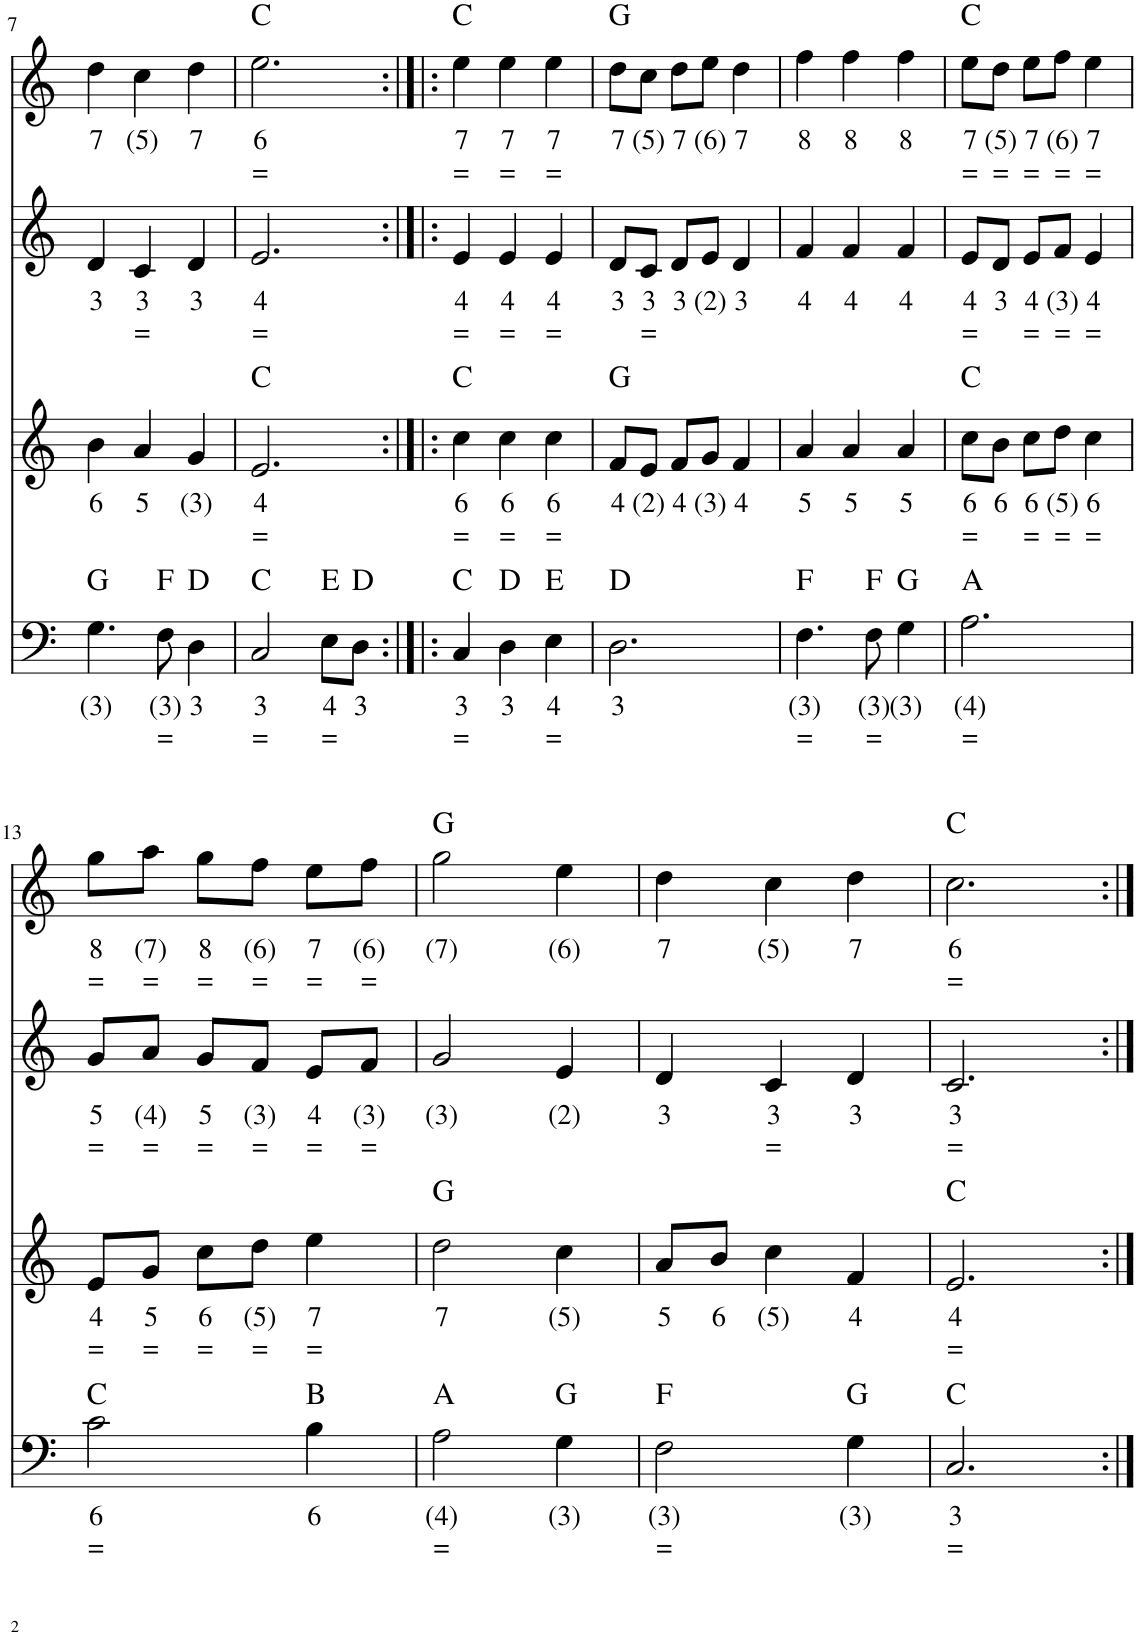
**kern	**text	**text	**harte	**kern	**text	**text	**harte	**kern	**text	**text	**kern	**text	**text	**harte
*part4	*part4	*part4	*part4	*part3	*part3	*part3	*part3	*part2	*part2	*part2	*part1	*part1	*part1	*part1
*staff4	*staff4	*staff4	*	*staff3	*staff3	*staff3	*	*staff2	*staff2	*staff2	*staff1	*staff1	*staff1	*
*I"Fagot, Bassoon	*	*	*	*I"Hobo, Oboe	*	*	*	*I"Stem	*	*	*I"Bandoneon, Flute	*	*	*
!!LO:PB:g=z
*clefF4	*	*	*	*clefG2	*	*	*	*clefG2	*	*	*clefG2	*	*	*
*k[]	*	*	*	*k[]	*	*	*	*k[]	*	*	*k[]	*	*	*
*M3/4	*	*	*	*M3/4	*	*	*	*M3/4	*	*	*M3/4	*	*	*
=7	=7	=7	=7	=7	=7	=7	=7	=7	=7	=7	=7	=7	=7	=7
!	!LO:LY:b	!	!	!	!LO:LY:b	!	!	!	!LO:LY:b	!	!	!LO:LY:b	!	!
4.G\	(3)	.	G:maj	4b\	6	.	.	4d/	3	.	4dd\	7	.	.
!	!	!	!	!	!LO:LY:b	!	!	!	!LO:LY:b	!LO:LY:b	!	!LO:LY:b	!	!
.	.	.	.	4a/	5	.	.	4c/	3	=	4cc\	(5)	.	.
!	!LO:LY:b	!LO:LY:b	!	!	!	!	!	!	!	!	!	!	!	!
8F\	(3)	=	F:maj	.	.	.	.	.	.	.	.	.	.	.
!	!LO:LY:b	!	!	!	!LO:LY:b	!	!	!	!LO:LY:b	!	!	!LO:LY:b	!	!
4D\	3	.	D:maj	4g/	(3)	.	.	4d/	3	.	4dd\	7	.	.
=8	=8	=8	=8	=8	=8	=8	=8	=8	=8	=8	=8	=8	=8	=8
!	!LO:LY:b	!LO:LY:b	!	!	!LO:LY:b	!LO:LY:b	!	!	!LO:LY:b	!LO:LY:b	!	!LO:LY:b	!LO:LY:b	!
2C/	3	=	C:maj	2.e/	4	=	C:maj	2.e/	4	=	2.ee\	6	=	C:maj
!	!LO:LY:b	!LO:LY:b	!	!	!	!	!	!	!	!	!	!	!	!
8E\L	4	=	E:maj	.	.	.	.	.	.	.	.	.	.	.
!	!LO:LY:b	!	!	!	!	!	!	!	!	!	!	!	!	!
8D\J	3	.	D:maj	.	.	.	.	.	.	.	.	.	.	.
=9:|!|:	=9:|!|:	=9:|!|:	=9:|!|:	=9:|!|:	=9:|!|:	=9:|!|:	=9:|!|:	=9:|!|:	=9:|!|:	=9:|!|:	=9:|!|:	=9:|!|:	=9:|!|:	=9:|!|:
!	!LO:LY:b	!LO:LY:b	!	!	!LO:LY:b	!LO:LY:b	!	!	!LO:LY:b	!LO:LY:b	!	!LO:LY:b	!LO:LY:b	!
4C/	3	=	C:maj	4cc\	6	=	C:maj	4e/	4	=	4ee\	7	=	C:maj
!	!LO:LY:b	!	!	!	!LO:LY:b	!LO:LY:b	!	!	!LO:LY:b	!LO:LY:b	!	!LO:LY:b	!LO:LY:b	!
4D\	3	.	D:maj	4cc\	6	=	.	4e/	4	=	4ee\	7	=	.
!	!LO:LY:b	!LO:LY:b	!	!	!LO:LY:b	!LO:LY:b	!	!	!LO:LY:b	!LO:LY:b	!	!LO:LY:b	!LO:LY:b	!
4E\	4	=	E:maj	4cc\	6	=	.	4e/	4	=	4ee\	7	=	.
=10	=10	=10	=10	=10	=10	=10	=10	=10	=10	=10	=10	=10	=10	=10
!	!LO:LY:b	!	!	!	!LO:LY:b	!	!	!	!LO:LY:b	!	!	!LO:LY:b	!	!
2.D\	3	.	D:maj	8f/L	4	.	G:maj	8d/L	3	.	8dd\L	7	.	G:maj
!	!	!	!	!	!LO:LY:b	!	!	!	!LO:LY:b	!LO:LY:b	!	!LO:LY:b	!	!
.	.	.	.	8e/J	(2)	.	.	8c/J	3	=	8cc\J	(5)	.	.
!	!	!	!	!	!LO:LY:b	!	!	!	!LO:LY:b	!	!	!LO:LY:b	!	!
.	.	.	.	8f/L	4	.	.	8d/L	3	.	8dd\L	7	.	.
!	!	!	!	!	!LO:LY:b	!	!	!	!LO:LY:b	!	!	!LO:LY:b	!	!
.	.	.	.	8g/J	(3)	.	.	8e/J	(2)	.	8ee\J	(6)	.	.
!	!	!	!	!	!LO:LY:b	!	!	!	!LO:LY:b	!	!	!LO:LY:b	!	!
.	.	.	.	4f/	4	.	.	4d/	3	.	4dd\	7	.	.
=11	=11	=11	=11	=11	=11	=11	=11	=11	=11	=11	=11	=11	=11	=11
!	!LO:LY:b	!LO:LY:b	!	!	!LO:LY:b	!	!	!	!LO:LY:b	!	!	!LO:LY:b	!	!
4.F\	(3)	=	F:maj	4a/	5	.	.	4f/	4	.	4ff\	8	.	.
!	!	!	!	!	!LO:LY:b	!	!	!	!LO:LY:b	!	!	!LO:LY:b	!	!
.	.	.	.	4a/	5	.	.	4f/	4	.	4ff\	8	.	.
!	!LO:LY:b	!LO:LY:b	!	!	!	!	!	!	!	!	!	!	!	!
8F\	(3)	=	F:maj	.	.	.	.	.	.	.	.	.	.	.
!	!LO:LY:b	!	!	!	!LO:LY:b	!	!	!	!LO:LY:b	!	!	!LO:LY:b	!	!
4G\	(3)	.	G:maj	4a/	5	.	.	4f/	4	.	4ff\	8	.	.
=12	=12	=12	=12	=12	=12	=12	=12	=12	=12	=12	=12	=12	=12	=12
!	!LO:LY:b	!LO:LY:b	!	!	!LO:LY:b	!LO:LY:b	!	!	!LO:LY:b	!LO:LY:b	!	!LO:LY:b	!LO:LY:b	!
2.A\	(4)	=	A:maj	8cc\L	6	=	C:maj	8e/L	4	=	8ee\L	7	=	C:maj
!	!	!	!	!	!LO:LY:b	!	!	!	!LO:LY:b	!	!	!LO:LY:b	!LO:LY:b	!
.	.	.	.	8b\J	6	.	.	8d/J	3	.	8dd\J	(5)	=	.
!	!	!	!	!	!LO:LY:b	!LO:LY:b	!	!	!LO:LY:b	!LO:LY:b	!	!LO:LY:b	!LO:LY:b	!
.	.	.	.	8cc\L	6	=	.	8e/L	4	=	8ee\L	7	=	.
!	!	!	!	!	!LO:LY:b	!LO:LY:b	!	!	!LO:LY:b	!LO:LY:b	!	!LO:LY:b	!LO:LY:b	!
.	.	.	.	8dd\J	(5)	=	.	8f/J	(3)	=	8ff\J	(6)	=	.
!	!	!	!	!	!LO:LY:b	!LO:LY:b	!	!	!LO:LY:b	!LO:LY:b	!	!LO:LY:b	!LO:LY:b	!
.	.	.	.	4cc\	6	=	.	4e/	4	=	4ee\	7	=	.
!!LO:LB:g=z
=13	=13	=13	=13	=13	=13	=13	=13	=13	=13	=13	=13	=13	=13	=13
!	!LO:LY:b	!LO:LY:b	!	!	!LO:LY:b	!LO:LY:b	!	!	!LO:LY:b	!LO:LY:b	!	!LO:LY:b	!LO:LY:b	!
2c\	6	=	C:maj	8e/L	4	=	.	8g/L	5	=	8gg\L	8	=	.
!	!	!	!	!	!LO:LY:b	!LO:LY:b	!	!	!LO:LY:b	!LO:LY:b	!	!LO:LY:b	!LO:LY:b	!
.	.	.	.	8g/J	5	=	.	8a/J	(4)	=	8aa\J	(7)	=	.
!	!	!	!	!	!LO:LY:b	!LO:LY:b	!	!	!LO:LY:b	!LO:LY:b	!	!LO:LY:b	!LO:LY:b	!
.	.	.	.	8cc\L	6	=	.	8g/L	5	=	8gg\L	8	=	.
!	!	!	!	!	!LO:LY:b	!LO:LY:b	!	!	!LO:LY:b	!LO:LY:b	!	!LO:LY:b	!LO:LY:b	!
.	.	.	.	8dd\J	(5)	=	.	8f/J	(3)	=	8ff\J	(6)	=	.
!	!LO:LY:b	!	!	!	!LO:LY:b	!LO:LY:b	!	!	!LO:LY:b	!LO:LY:b	!	!LO:LY:b	!LO:LY:b	!
4B\	6	.	B:maj	4ee\	7	=	.	8e/L	4	=	8ee\L	7	=	.
!	!	!	!	!	!	!	!	!	!LO:LY:b	!LO:LY:b	!	!LO:LY:b	!LO:LY:b	!
.	.	.	.	.	.	.	.	8f/J	(3)	=	8ff\J	(6)	=	.
=14	=14	=14	=14	=14	=14	=14	=14	=14	=14	=14	=14	=14	=14	=14
!	!LO:LY:b	!LO:LY:b	!	!	!LO:LY:b	!	!	!	!LO:LY:b	!	!	!LO:LY:b	!	!
2A\	(4)	=	A:maj	2dd\	7	.	G:maj	2g/	(3)	.	2gg\	(7)	.	G:maj
!	!LO:LY:b	!	!	!	!LO:LY:b	!	!	!	!LO:LY:b	!	!	!LO:LY:b	!	!
4G\	(3)	.	G:maj	4cc\	(5)	.	.	4e/	(2)	.	4ee\	(6)	.	.
=15	=15	=15	=15	=15	=15	=15	=15	=15	=15	=15	=15	=15	=15	=15
!	!LO:LY:b	!LO:LY:b	!	!	!LO:LY:b	!	!	!	!LO:LY:b	!	!	!LO:LY:b	!	!
2F\	(3)	=	F:maj	8a/L	5	.	.	4d/	3	.	4dd\	7	.	.
!	!	!	!	!	!LO:LY:b	!	!	!	!	!	!	!	!	!
.	.	.	.	8b/J	6	.	.	.	.	.	.	.	.	.
!	!	!	!	!	!LO:LY:b	!	!	!	!LO:LY:b	!LO:LY:b	!	!LO:LY:b	!	!
.	.	.	.	4cc\	(5)	.	.	4c/	3	=	4cc\	(5)	.	.
!	!LO:LY:b	!	!	!	!LO:LY:b	!	!	!	!LO:LY:b	!	!	!LO:LY:b	!	!
4G\	(3)	.	G:maj	4f/	4	.	.	4d/	3	.	4dd\	7	.	.
=16	=16	=16	=16	=16	=16	=16	=16	=16	=16	=16	=16	=16	=16	=16
!	!LO:LY:b	!LO:LY:b	!	!	!LO:LY:b	!LO:LY:b	!	!	!LO:LY:b	!LO:LY:b	!	!LO:LY:b	!LO:LY:b	!
2.C/	3	=	C:maj	2.e/	4	=	C:maj	2.c/	3	=	2.cc\	6	=	C:maj
=:|!	=:|!	=:|!	=:|!	=:|!	=:|!	=:|!	=:|!	=:|!	=:|!	=:|!	=:|!	=:|!	=:|!	=:|!
*-	*-	*-	*-	*-	*-	*-	*-	*-	*-	*-	*-	*-	*-	*-
